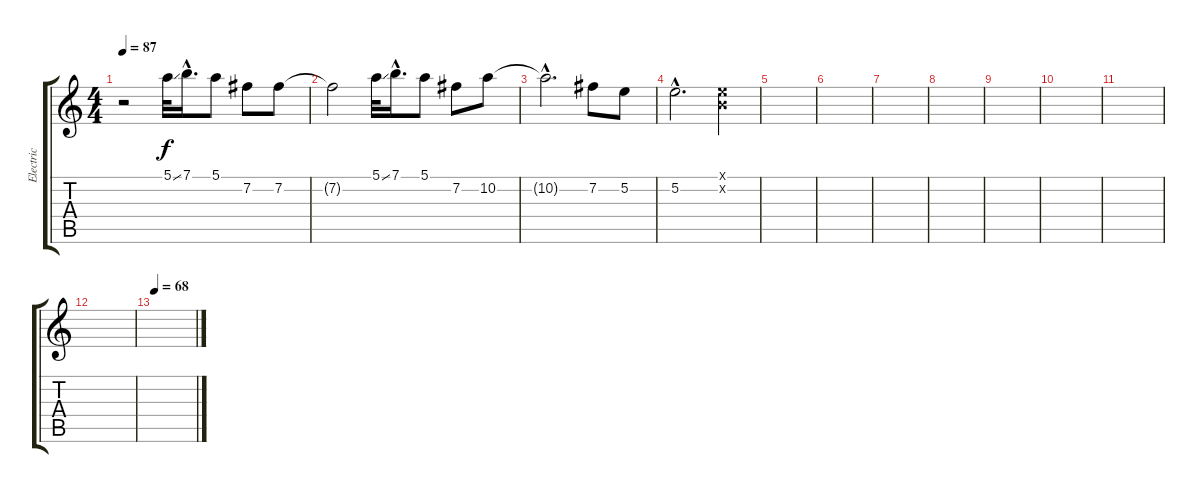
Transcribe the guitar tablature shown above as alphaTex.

\track ("Electric" "Electric") {instrument electricguitarjazz}
\staff {score tabs}
\tuning (E4 B3 G3 D3 A2 E2) {hide}
\ts (4 4)
\tempo 87
\clef g2
\ks c
r.2{dy f} 5.1{ss}.32 7.1{hac}.16{d} 5.1.8 7.2.8 7.2.8 |
7.2{t}.2 5.1{ss}.32 7.1{hac}.16{d} 5.1.8 7.2.8 10.2.8 |
10.2{hac t}.2{d} 7.2.8 5.2.8 |
5.2{hac}.2{d} (0.1{x} 0.2{x}).4 |
|
|
|
|
|
|
|
|
\tempo 68
